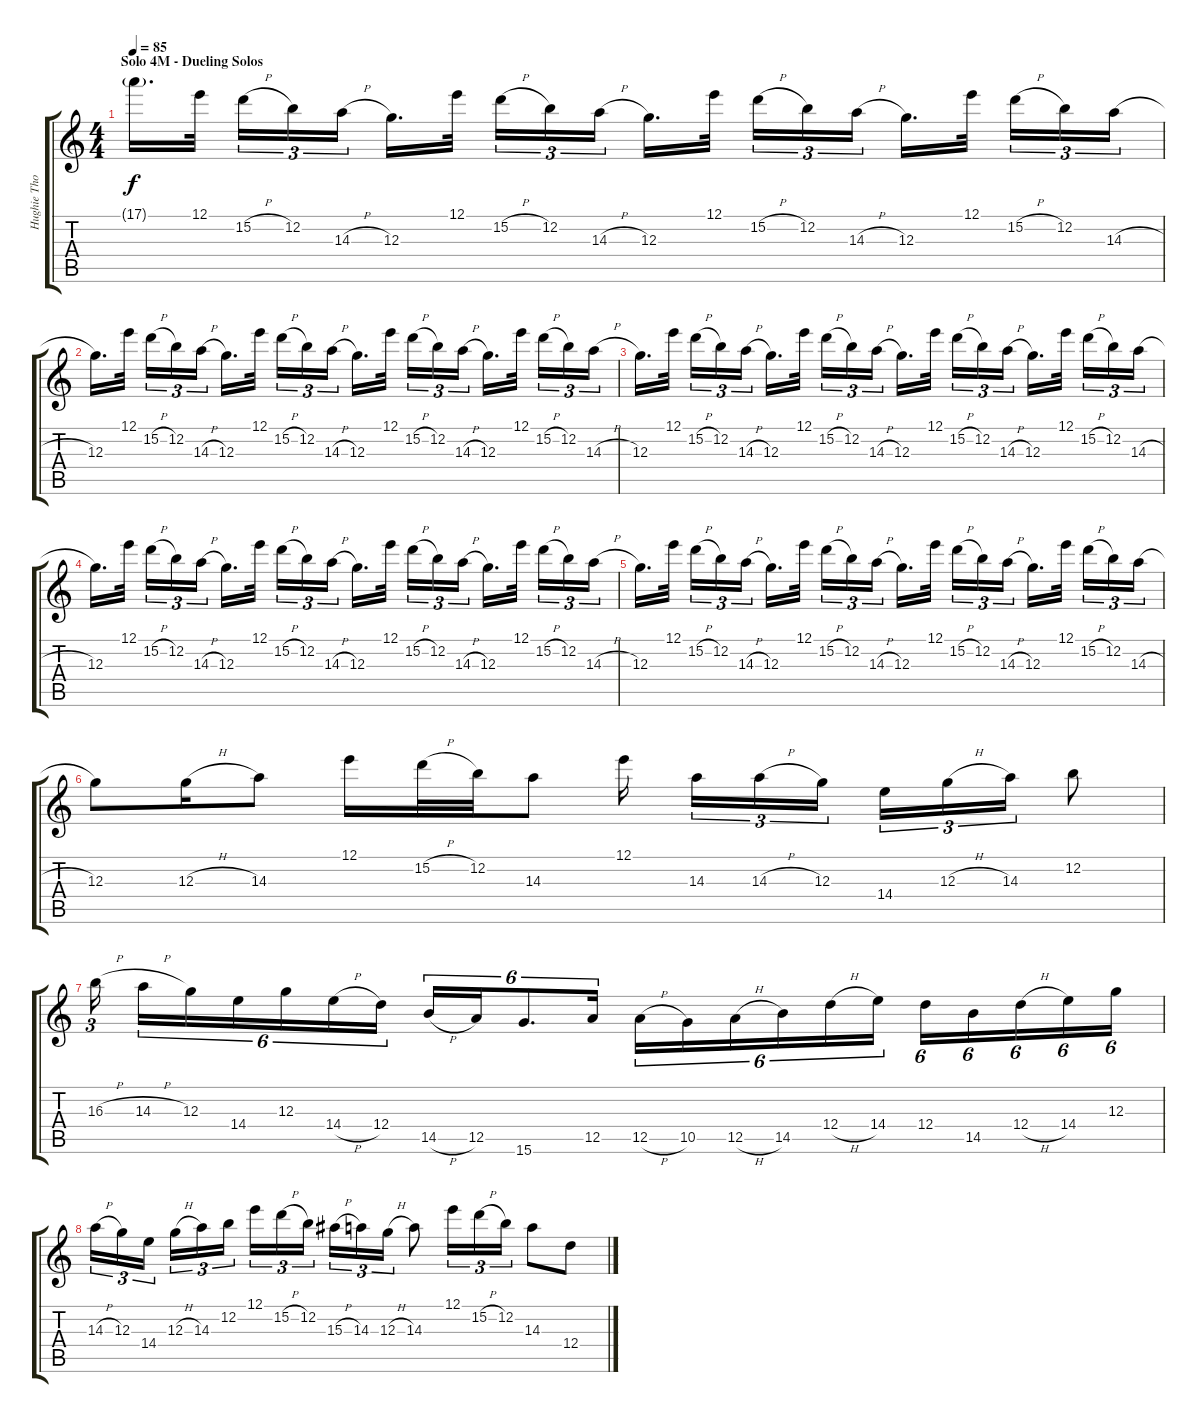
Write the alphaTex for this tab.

\track ("Hughie Thomasson Solo" "Hughie Tho") {instrument overdrivenguitar}
\staff {score tabs}
\tuning (E4 B3 G3 D3 A2 E2) {hide}
\ts (4 4)
\section ("" "Solo 4M - Dueling Solos")
\tempo 85
\clef g2
\ks c
17.1{g}.16{d dy f} 12.1.32 15.2{h}.16{tu (3 2)} 12.2.16{tu (3 2)} 14.3{h}.16{tu (3 2)} 12.3.16{d} 12.1.32 15.2{h}.16{tu (3 2)} 12.2.16{tu (3 2)} 14.3{h}.16{tu (3 2)} 12.3.16{d} 12.1.32 15.2{h}.16{tu (3 2)} 12.2.16{tu (3 2)} 14.3{h}.16{tu (3 2)} 12.3.16{d} 12.1.32 15.2{h}.16{tu (3 2)} 12.2.16{tu (3 2)} 14.3{h}.16{tu (3 2)} |
12.3.16{d} 12.1.32 15.2{h}.16{tu (3 2)} 12.2.16{tu (3 2)} 14.3{h}.16{tu (3 2)} 12.3.16{d} 12.1.32 15.2{h}.16{tu (3 2)} 12.2.16{tu (3 2)} 14.3{h}.16{tu (3 2)} 12.3.16{d} 12.1.32 15.2{h}.16{tu (3 2)} 12.2.16{tu (3 2)} 14.3{h}.16{tu (3 2)} 12.3.16{d} 12.1.32 15.2{h}.16{tu (3 2)} 12.2.16{tu (3 2)} 14.3{h}.16{tu (3 2)} |
12.3.16{d} 12.1.32 15.2{h}.16{tu (3 2)} 12.2.16{tu (3 2)} 14.3{h}.16{tu (3 2)} 12.3.16{d} 12.1.32 15.2{h}.16{tu (3 2)} 12.2.16{tu (3 2)} 14.3{h}.16{tu (3 2)} 12.3.16{d} 12.1.32 15.2{h}.16{tu (3 2)} 12.2.16{tu (3 2)} 14.3{h}.16{tu (3 2)} 12.3.16{d} 12.1.32 15.2{h}.16{tu (3 2)} 12.2.16{tu (3 2)} 14.3{h}.16{tu (3 2)} |
12.3.16{d} 12.1.32 15.2{h}.16{tu (3 2)} 12.2.16{tu (3 2)} 14.3{h}.16{tu (3 2)} 12.3.16{d} 12.1.32 15.2{h}.16{tu (3 2)} 12.2.16{tu (3 2)} 14.3{h}.16{tu (3 2)} 12.3.16{d} 12.1.32 15.2{h}.16{tu (3 2)} 12.2.16{tu (3 2)} 14.3{h}.16{tu (3 2)} 12.3.16{d} 12.1.32 15.2{h}.16{tu (3 2)} 12.2.16{tu (3 2)} 14.3{h}.16{tu (3 2)} |
12.3.16{d} 12.1.32 15.2{h}.16{tu (3 2)} 12.2.16{tu (3 2)} 14.3{h}.16{tu (3 2)} 12.3.16{d} 12.1.32 15.2{h}.16{tu (3 2)} 12.2.16{tu (3 2)} 14.3{h}.16{tu (3 2)} 12.3.16{d} 12.1.32 15.2{h}.16{tu (3 2)} 12.2.16{tu (3 2)} 14.3{h}.16{tu (3 2)} 12.3.16{d} 12.1.32 15.2{h}.16{tu (3 2)} 12.2.16{tu (3 2)} 14.3{h}.16{tu (3 2)} |
12.3.8 12.3{h}.16 14.3.8 12.1.16 15.2{h}.32 12.2.32 14.3.8 12.1.16 14.3.16{tu (3 2)} 14.3{h}.16{tu (3 2)} 12.3.16{tu (3 2)} 14.4.16{tu (3 2)} 12.3{h}.16{tu (3 2)} 14.3.16{tu (3 2)} 12.2.8 |
16.3{h}.16{tu (3 2)} 14.3{h}.16{tu (6 4)} 12.3.16{tu (6 4)} 14.4.16{tu (6 4)} 12.3.16{tu (6 4)} 14.4{h}.16{tu (6 4)} 12.4.16{tu (6 4)} 14.5{h}.16{tu (6 4)} 12.5.16{tu (6 4)} 15.6.8{d tu (6 4)} 12.5.16{tu (6 4)} 12.5{h}.16{tu (6 4)} 10.5.16{tu (6 4)} 12.5{h}.16{tu (6 4)} 14.5.16{tu (6 4)} 12.4{h}.16{tu (6 4)} 14.4.16{tu (6 4)} 12.4.16{tu (6 4)} 14.5.16{tu (6 4)} 12.4{h}.16{tu (6 4)} 14.4.16{tu (6 4)} 12.3.16{tu (6 4)} |
14.3{h}.16{tu (3 2)} 12.3.16{tu (3 2)} 14.4.16{tu (3 2)} 12.3{h}.16{tu (3 2)} 14.3.16{tu (3 2)} 12.2.16{tu (3 2)} 12.1.16{tu (3 2)} 15.2{h}.16{tu (3 2)} 12.2.16{tu (3 2)} 15.3{h}.16{tu (3 2)} 14.3.16{tu (3 2)} 12.3{h}.16{tu (3 2)} 14.3.8 12.1.16{tu (3 2)} 15.2{h}.16{tu (3 2)} 12.2.16{tu (3 2)} 14.3.8 12.4.8
